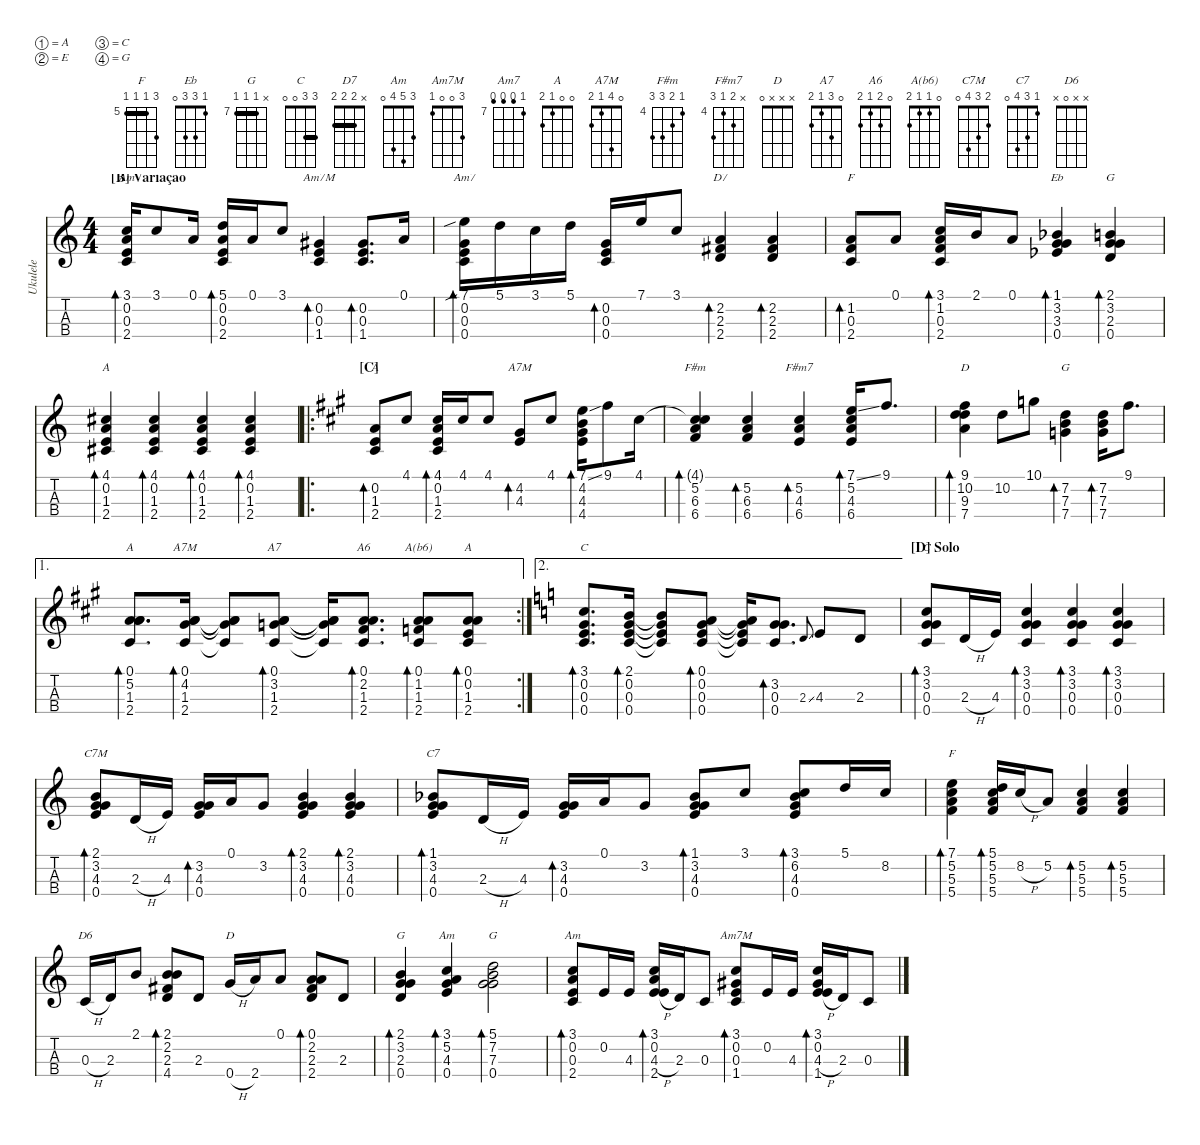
\defaultSystemsLayout 4
\hideDynamics
\bracketExtendMode nobrackets
\otherSystemsTrackNameOrientation horizontal
\defaultBarNumberDisplay Hide
\track ("Ukulele" "Ukulele") {defaultSystemsLayout 4 instrument acousticguitarnylon}
\staff {score tabs}
\tuning (A4 E4 C4 G4)
\displaytranspose 0
\chord ("F" x 1 0 2)
\chord ("Eb" 1 3 3 0)
\chord ("G" 2 3 2 0) {barre 2}
\chord ("C" 3 0 0 0)
\chord ("D7" x 2 2 2) {barre (2 2)}
\chord ("G" 5 7 7 4) {firstfret 5}
\chord ("Am" 3 0 0 2)
\chord ("Am7M" x 0 0 1)
\chord ("Am7" 7 6 6 6) {firstfret 7}
\chord ("A" x x x x)
\chord ("A" x 0 1 2)
\chord ("A7M" x 4 4 x) {barre 4}
\chord ("F#m" 4 5 6 6) {firstfret 4}
\chord ("F#m7" x 5 4 6) {firstfret 4}
\chord ("D" 9 10 9 7) {firstfret 7}
\chord ("G" x 7 7 7) {firstfret 7 barre (7 7)}
\chord ("A" 0 5 1 2)
\chord ("A7M" 0 4 1 2)
\chord ("A7" 0 3 1 2)
\chord ("A6" 0 2 1 2)
\chord ("A(b6)" 0 1 1 2)
\chord ("A" 0 0 1 2)
\chord ("C" 3 3 0 0) {barre 3}
\chord ("C7M" 2 3 4 0)
\chord ("C7" 1 3 4 0)
\chord ("F" 7 5 5 5) {firstfret 5 barre (5 5)}
\chord ("D6" x x 0 x)
\chord ("D" x x x 0)
\chord ("Am" 3 5 4 0)
\chord ("Am7M" 3 0 0 1)
\ts (4 4)
\section ("B" "Variação")
\tempo (70 hide)
\clef g2
\scale
1.20771
\ks c
(0.3 0.2 2.4 3.1).16{bd 30 ch "Am" dy mf beam Up} 3.1.8{beam Up} 0.1.16{beam Up} (5.1 2.4 0.2 0.3).16{bd 30 beam Up} 0.1.16{beam Up} 3.1.8{beam Up} (0.2 0.3 1.4{acc #}).4{bd 30 ch "Am7M" beam Up} (0.2 0.3 1.4{acc #}).8{d bd 30 beam Up} 0.1.16{beam Up} |
\scale
1.05789 (7.1{sib} 0.4 0.2 0.3).16{bd 30 ch "Am7" beam Down} 5.1.16{beam Down} 3.1.16{beam Down} 5.1.16{beam Down} (0.3 0.2 0.4).16{bd 30 beam Up} 7.1.16{beam Up} 3.1.8{beam Up} (2.3 2.2{acc #} 2.4).4{bd 30 ch "D7" beam Up} (2.3 2.2{acc #} 2.4).4{bd 30 beam Up} |
\scale
1.1567 (0.3 1.2 2.4).8{bd 30 ch "F" beam Up} 0.1.8{beam Up} (3.1 2.4 1.2 0.3).16{bd 30 beam Up} 2.1.16{beam Up} 0.1.8{beam Up} (1.1{acc b} 0.4 3.2 3.3{acc b}).4{bd 30 ch "Eb" beam Up} (2.1 0.4 3.2 2.3).4{bd 30 ch "G" beam Up} |
\scale
0.577708 (1.3{acc #} 0.2 2.4 4.1{acc #}).4{bd 30 ch "A" beam Up} (1.3{acc #} 0.2 2.4 4.1{acc #}).4{bd 30 beam Up} (1.3{acc #} 0.2 2.4 4.1{acc #}).4{bd 30 beam Up} (1.3{acc #} 0.2 2.4 4.1{acc #}).4{bd 30 beam Up} |
\ro
\section ("C" "")
\ks a
(1.3{acc #} 0.2{acc forcenatural} 2.4{acc forcenatural}).8{bd 30 ch "A" beam Up} 4.1{acc #}.8{beam Up} (4.1{acc #} 0.2{acc forcenatural} 2.4{acc forcenatural} 1.3{acc #}).16{bd 30 beam Up} 4.1{acc #}.16{beam Up} 4.1{acc #}.8{beam Up} (4.2{acc #} 4.3{acc forcenatural}).8{bd 30 ch "A7M" beam Up} 4.1{acc #}.8{beam Up} (7.1{ss acc forcenatural} 4.2{acc #} 4.3{acc forcenatural} 4.4{acc forcenatural}).16{bd 30 beam Down} 9.1{acc #}.8{beam Down} 4.1{acc #}.16{beam Down} |
(4.1{t acc #} 6.3{acc #} 5.2{acc forcenatural} 6.4{acc #}).4{bd 30 ch "F#m" beam Up} (6.3{acc #} 5.2{acc forcenatural} 6.4{acc #}).4{bd 30 beam Up} (4.3{acc forcenatural} 5.2{acc forcenatural} 6.4{acc #}).4{bd 30 ch "F#m7" beam Up} (7.1{ss acc forcenatural} 4.3{acc forcenatural} 5.2{acc forcenatural} 6.4{acc #}).16{bd 30 beam Up} 9.1{acc #}.8{d beam Up} |
(9.1{acc #} 10.2{acc forcenatural} 9.3{acc forcenatural} 7.4{acc forcenatural}).4{bd 30 ch "D" beam Down} 10.2{acc forcenatural}.8{beam Down} 10.1{acc forcenatural}.8{beam Down} (7.4{acc forcenatural} 7.2{acc forcenatural} 7.3{acc forcenatural}).4{bd 30 ch "G" beam Down} (7.4{acc forcenatural} 7.2{acc forcenatural} 7.3{acc forcenatural}).16{bd 30 beam Down} 9.1{acc #}.8{d beam Down} |
\ae 1
\rc 2
(5.2{acc forcenatural} 0.1{acc forcenatural} 2.4{acc forcenatural} 1.3{acc #}).8{d bd 30 ch "A" beam Up} (4.2{acc #} 0.1{acc forcenatural} 2.4{acc forcenatural} 1.3{acc #}).16{bd 30 ch "A7M" beam Up} (0.1{t acc forcenatural} 4.2{t acc #} 1.3{t acc #} 2.4{t acc forcenatural}).8{beam Up} (3.2{acc forcenatural} 0.1{acc forcenatural} 2.4{acc forcenatural} 1.3{acc #}).8{bd 30 ch "A7" beam Up} (3.2{t acc forcenatural} 0.1{t acc forcenatural} 1.3{t acc #} 2.4{t acc forcenatural}).16{beam Up} (2.2{acc #} 0.1{acc forcenatural} 2.4{acc forcenatural} 1.3{acc #}).8{d bd 30 ch "A6" beam Up} (1.2{acc forcenatural} 0.1{acc forcenatural} 2.4{acc forcenatural} 1.3{acc #}).8{bd 30 ch "A(b6)" beam Up} (0.2{acc forcenatural} 0.1{acc forcenatural} 2.4{acc forcenatural} 1.3{acc #}).8{bd 30 ch "A" beam Up} |
\ae 2
\ks c
(0.2 3.1 0.4 0.3).8{d bd 30 ch "C" beam Up} (0.2 2.1 0.4 0.3).16{bd 30 beam Up} (2.1{t} 0.2{t} 0.3{t} 0.4{t}).8{beam Up} (0.2 0.1 0.4 0.3).8{bd 30 beam Up} (0.2{t} 0.1{t} 0.3{t} 0.4{t}).16{beam Up} (3.2 0.4 0.3).8{d bd 30 beam Up} 2.3{ss}.8{gr onbeat beam Up} 4.3.8{beam Up} 2.3.8{beam Up} |
\section ("D" "Solo")
(0.3 3.2 0.4 3.1).8{bd 30 ch "C" beam Up} 2.3{h}.16{beam Up} 4.3.16{beam Up} (0.3 0.4 3.2 3.1).4{bd 30 beam Up} (0.3 0.4 3.2 3.1).4{bd 30 beam Up} (0.3 0.4 3.2 3.1).4{bd 30 beam Up} |
(4.3 0.4 3.2 2.1).8{bd 30 ch "C7M" beam Up} 2.3{h}.16{beam Up} 4.3.16{beam Up} (4.3 0.4 3.2).16{bd 30 beam Up} 0.1.16{beam Up} 3.2.8{beam Up} (4.3 0.4 3.2 2.1).4{bd 30 beam Up} (4.3 0.4 3.2 2.1).4{bd 30 beam Up} |
(4.3 0.4 3.2 1.1{acc b}).8{bd 30 ch "C7" beam Up} 2.3{h}.16{beam Up} 4.3.16{beam Up} (4.3 0.4 3.2).16{bd 30 beam Up} 0.1.16{beam Up} 3.2.8{beam Up} (4.3 0.4 3.2 1.1{acc b}).8{bd 30 beam Up} 3.1.8{beam Up} (4.3 0.4 6.2{acc b} 3.1).8{bd 30 beam Up} 5.1.16{beam Up} 8.2.16{beam Up} |
(7.1 5.2 5.3 5.4).4{bd 30 ch "F" beam Down} (5.1 5.2 5.3 5.4).16{bd 30 beam Up} 8.2{h}.16{beam Up} 5.2.8{beam Up} (5.2 5.3 5.4).4{bd 30 beam Up} (5.2 5.3 5.4).4{bd 30 beam Up} |
0.3{h}.16{ch "D6" beam Up} 2.3.16{beam Up} 2.1.8{beam Up} (2.1 4.4 2.2{acc #} 2.3).8{bd 30 beam Up} 2.3.8{beam Up} 0.4{h}.16{ch "D" beam Up} 2.4.16{beam Up} 0.1.8{beam Up} (0.1 2.4 2.2{acc #} 2.3).8{bd 30 beam Up} 2.3.8{beam Up} |
(2.1 2.3 0.4 3.2).4{bd 30 ch "G" beam Up} (3.1 5.2 0.4 4.3).4{bd 30 ch "Am" beam Up} (0.4 7.3 7.2 5.1).2{bd 30 ch "G" beam Down} |
(0.3 0.2 2.4 3.1).8{bd 30 ch "Am" beam Up} 0.2.16{beam Up} 4.3.16{beam Up} (3.1 4.3{h} 0.2 2.4).16{bd 30 beam Up} 2.3.16{beam Up} 0.3.8{beam Up} (0.3 0.2 1.4{acc #} 3.1).8{bd 30 ch "Am7M" beam Up} 0.2.16{beam Up} 4.3.16{beam Up} (3.1 4.3{h} 0.2 1.4{acc #}).16{bd 30 beam Up} 2.3.16{beam Up} 0.3.8{beam Up}
